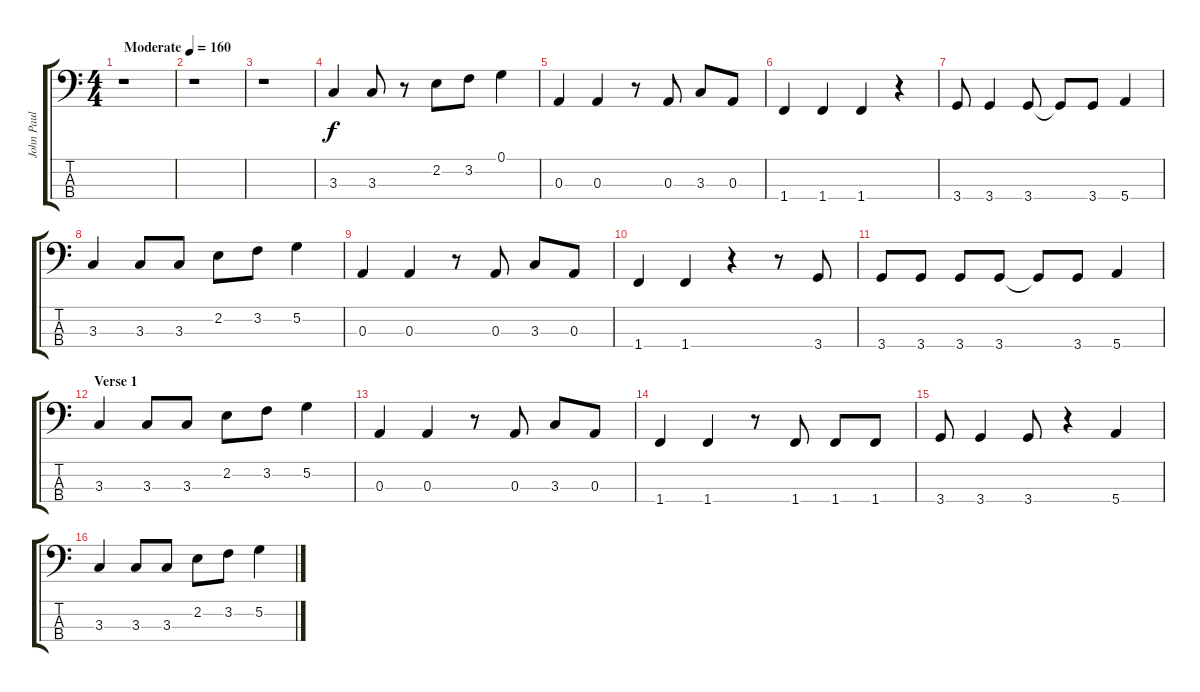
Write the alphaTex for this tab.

\track ("John Paul Jones - Bass" "John Paul ") {instrument electricbassfinger}
\staff {score tabs}
\tuning (G2 D2 A1 E1) {hide}
\ts (4 4)
\tempo (160 "Moderate")
\clef f4
\ks c
r.1{dy f instrument electricbassfinger} |
r.1 |
r.1 |
3.3.4 3.3.8 r.8 2.2.8 3.2.8 0.1.4 |
0.3.4 0.3.4 r.8 0.3.8 3.3.8 0.3.8 |
1.4.4 1.4.4 1.4.4 r.4 |
3.4.8 3.4.4 3.4.8 3.4{t}.8 3.4.8 5.4.4 |
3.3.4 3.3.8 3.3.8 2.2.8 3.2.8 5.2.4 |
0.3.4 0.3.4 r.8 0.3.8 3.3.8 0.3.8 |
1.4.4 1.4.4 r.4 r.8 3.4.8 |
3.4.8 3.4.8 3.4.8 3.4.8 3.4{t}.8 3.4.8 5.4.4 |
\section ("" "Verse 1")
3.3.4 3.3.8 3.3.8 2.2.8 3.2.8 5.2.4 |
0.3.4 0.3.4 r.8 0.3.8 3.3.8 0.3.8 |
1.4.4 1.4.4 r.8 1.4.8 1.4.8 1.4.8 |
3.4.8 3.4.4 3.4.8 r.4 5.4.4 |
3.3.4 3.3.8 3.3.8 2.2.8 3.2.8 5.2.4
